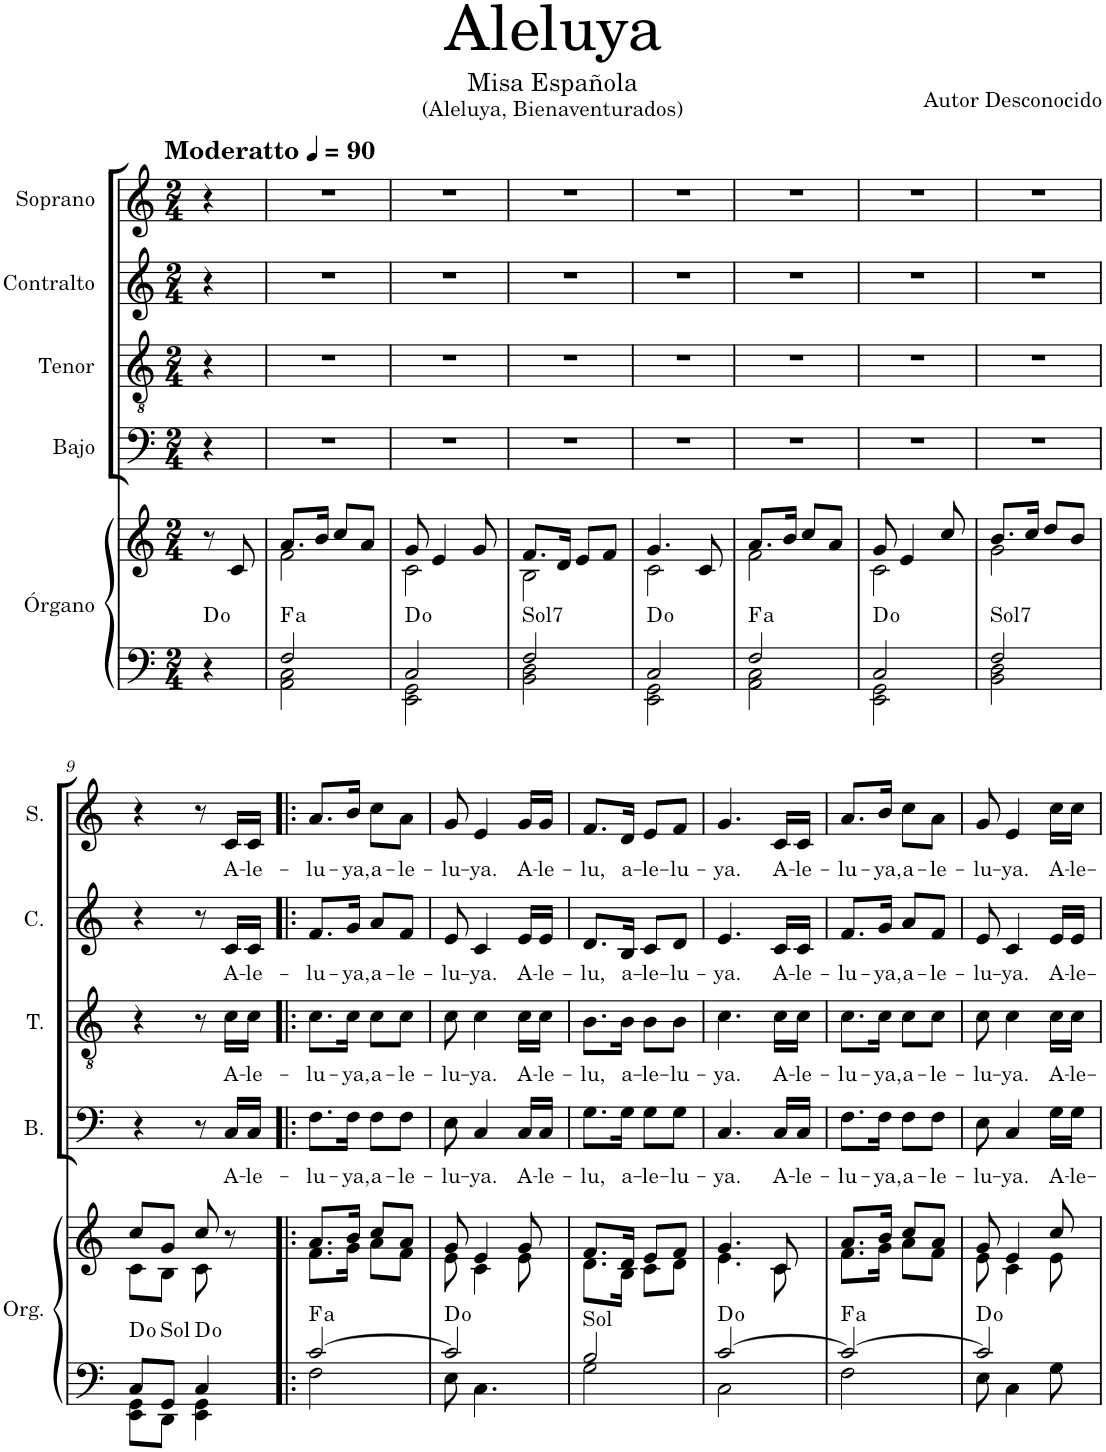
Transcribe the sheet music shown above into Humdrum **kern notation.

**kern	**kern	**harte	**kern	**text	**kern	**text	**kern	**text	**kern	**text
*part5	*part5	*part5	*part4	*part4	*part3	*part3	*part2	*part2	*part1	*part1
*staff6	*staff5	*	*staff4	*staff4	*staff3	*staff3	*staff2	*staff2	*staff1	*staff1
*I"Órgano	*	*	*I"Bajo	*	*I"Tenor	*	*I"Contralto	*	*I"Soprano	*
*	*	*	*I'B.	*	*I'T.	*	*I'C.	*	*I'S.	*
*clefF4	*clefG2	*	*clefF4	*	*clefGv2	*	*clefG2	*	*clefG2	*
*k[]	*k[]	*	*k[]	*	*k[]	*	*k[]	*	*k[]	*
*M2/4	*M2/4	*	*M2/4	*	*M2/4	*	*M2/4	*	*M2/4	*
*MM90	*MM90	*	*MM90	*	*MM90	*	*MM90	*	*MM90	*
=1	=1	=1	=1	=1	=1	=1	=1	=1	=1	=1
!	!	!	!	!	!	!	!	!	!LO:TX:a:B:t=Moderatto	!
4r	8r	D:dim	4r	.	4r	.	4r	.	4r	.
.	8c/	.	.	.	.	.	.	.	.	.
=2	=2	=2	=2	=2	=2	=2	=2	=2	=2	=2
*^	*^	*	*	*	*	*	*	*	*	*
!	!	!	!	!LO:H:kt=a	!	!	!	!	!	!	!	!
2F/	2AAn\ 2C\	8.a/L	2f\	.	2r	.	2r	.	2r	.	2r	.
.	.	16b/Jk	.	.	.	.	.	.	.	.	.	.
.	.	8cc/L	.	.	.	.	.	.	.	.	.	.
.	.	8a/J	.	.	.	.	.	.	.	.	.	.
=3	=3	=3	=3	=3	=3	=3	=3	=3	=3	=3	=3	=3
2C/	2EE\ 2GG\	8g/	2c\	D:dim	2r	.	2r	.	2r	.	2r	.
.	.	4e/	.	.	.	.	.	.	.	.	.	.
.	.	8g/	.	.	.	.	.	.	.	.	.	.
=4	=4	=4	=4	=4	=4	=4	=4	=4	=4	=4	=4	=4
!	!	!	!	!LO:H:kt=Sol7	!	!	!	!	!	!	!	!
2F/	2BB\ 2D\	8.f/L	2B\	N	2r	.	2r	.	2r	.	2r	.
.	.	16d/Jk	.	.	.	.	.	.	.	.	.	.
.	.	8e/L	.	.	.	.	.	.	.	.	.	.
.	.	8f/J	.	.	.	.	.	.	.	.	.	.
=5	=5	=5	=5	=5	=5	=5	=5	=5	=5	=5	=5	=5
2C/	2EE\ 2GG\	4.g/	2c\	D:dim	2r	.	2r	.	2r	.	2r	.
.	.	8c/	.	.	.	.	.	.	.	.	.	.
=6	=6	=6	=6	=6	=6	=6	=6	=6	=6	=6	=6	=6
!	!	!	!	!LO:H:kt=a	!	!	!	!	!	!	!	!
2F/	2AAn\ 2C\	8.a/L	2f\	.	2r	.	2r	.	2r	.	2r	.
.	.	16b/Jk	.	.	.	.	.	.	.	.	.	.
.	.	8cc/L	.	.	.	.	.	.	.	.	.	.
.	.	8a/J	.	.	.	.	.	.	.	.	.	.
=7	=7	=7	=7	=7	=7	=7	=7	=7	=7	=7	=7	=7
2C/	2EE\ 2GG\	8g/	2c\	D:dim	2r	.	2r	.	2r	.	2r	.
.	.	4e/	.	.	.	.	.	.	.	.	.	.
.	.	8cc/	.	.	.	.	.	.	.	.	.	.
=8	=8	=8	=8	=8	=8	=8	=8	=8	=8	=8	=8	=8
!	!	!	!	!LO:H:kt=Sol7	!	!	!	!	!	!	!	!
2F/	2BB\ 2D\	8.b/L	2g\	N	2r	.	2r	.	2r	.	2r	.
.	.	16cc/Jk	.	.	.	.	.	.	.	.	.	.
.	.	8dd/L	.	.	.	.	.	.	.	.	.	.
.	.	8b/J	.	.	.	.	.	.	.	.	.	.
!!LO:LB:g=z
=9	=9	=9	=9	=9	=9	=9	=9	=9	=9	=9	=9	=9
8C/L	8EE\ 8GG\L	8cc/L	8c\L	D:dim	4r	.	4r	.	4r	.	4r	.
!	!	!	!	!LO:H:kt=Sol	!	!	!	!	!	!	!	!
8GG/J	8DD\J	8g/J	8B\J	N	.	.	.	.	.	.	.	.
4C/	4EE\ 4GG\	8cc/	8c\	D:dim	8r	.	8r	.	8r	.	8r	.
!	!	!	!	!	!	!LO:LY:b	!	!LO:LY:b	!	!LO:LY:b	!	!LO:LY:b
.	.	8r	8ryy	.	16C/LL	A-	16c\LL	A-	16c/LL	A-	16c/LL	A-
!	!	!	!	!	!	!LO:LY:b	!	!LO:LY:b	!	!LO:LY:b	!	!LO:LY:b
.	.	.	.	.	16C/JJ	-le-	16c\JJ	-le-	16c/JJ	-le-	16c/JJ	-le-
=10!|:	=10!|:	=10!|:	=10!|:	=10!|:	=10!|:	=10!|:	=10!|:	=10!|:	=10!|:	=10!|:	=10!|:	=10!|:
!	!	!	!	!LO:H:kt=a	!	!LO:LY:b	!	!LO:LY:b	!	!LO:LY:b	!	!LO:LY:b
[2c/	2F\	8.a/L	8.f\L	.	8.F\L	-lu-	8.c\L	-lu-	8.f/L	-lu-	8.a/L	-lu-
!	!	!	!	!	!	!LO:LY:b	!	!LO:LY:b	!	!LO:LY:b	!	!LO:LY:b
.	.	16b/Jk	16g\Jk	.	16F\Jk	-ya,	16c\Jk	-ya,	16g/Jk	-ya,	16b/Jk	-ya,
!	!	!	!	!	!	!LO:LY:b	!	!LO:LY:b	!	!LO:LY:b	!	!LO:LY:b
.	.	8cc/L	8a\L	.	8F\L	a-	8c\L	a-	8a/L	a-	8cc\L	a-
!	!	!	!	!	!	!LO:LY:b	!	!LO:LY:b	!	!LO:LY:b	!	!LO:LY:b
.	.	8a/J	8f\J	.	8F\J	-le-	8c\J	-le-	8f/J	-le-	8a\J	-le-
=11	=11	=11	=11	=11	=11	=11	=11	=11	=11	=11	=11	=11
!	!	!	!	!	!	!LO:LY:b	!	!LO:LY:b	!	!LO:LY:b	!	!LO:LY:b
2c/]	8E\	8g/	8e\	D:dim	8E\	-lu-	8c\	-lu-	8e/	-lu-	8g/	-lu-
!	!	!	!	!	!	!LO:LY:b	!	!LO:LY:b	!	!LO:LY:b	!	!LO:LY:b
.	4.C\	4e/	4c\	.	4C/	-ya.	4c\	-ya.	4c/	-ya.	4e/	-ya.
!	!	!	!	!	!	!LO:LY:b	!	!LO:LY:b	!	!LO:LY:b	!	!LO:LY:b
.	.	8g/	8e\	.	16C/LL	A-	16c\LL	A-	16e/LL	A-	16g/LL	A-
!	!	!	!	!	!	!LO:LY:b	!	!LO:LY:b	!	!LO:LY:b	!	!LO:LY:b
.	.	.	.	.	16C/JJ	-le-	16c\JJ	-le-	16e/JJ	-le-	16g/JJ	-le-
=12	=12	=12	=12	=12	=12	=12	=12	=12	=12	=12	=12	=12
!	!	!	!	!LO:H:kt=Sol	!	!LO:LY:b	!	!LO:LY:b	!	!LO:LY:b	!	!LO:LY:b
2B/	2G\	8.f/L	8.d\L	N	8.G\L	-lu,	8.B\L	-lu,	8.d/L	-lu,	8.f/L	-lu,
!	!	!	!	!	!	!LO:LY:b	!	!LO:LY:b	!	!LO:LY:b	!	!LO:LY:b
.	.	16d/Jk	16B\Jk	.	16G\Jk	a-	16B\Jk	a-	16B/Jk	a-	16d/Jk	a-
!	!	!	!	!	!	!LO:LY:b	!	!LO:LY:b	!	!LO:LY:b	!	!LO:LY:b
.	.	8e/L	8c\L	.	8G\L	-le-	8B\L	-le-	8c/L	-le-	8e/L	-le-
!	!	!	!	!	!	!LO:LY:b	!	!LO:LY:b	!	!LO:LY:b	!	!LO:LY:b
.	.	8f/J	8d\J	.	8G\J	-lu-	8B\J	-lu-	8d/J	-lu-	8f/J	-lu-
=13	=13	=13	=13	=13	=13	=13	=13	=13	=13	=13	=13	=13
!	!	!	!	!	!	!LO:LY:b	!	!LO:LY:b	!	!LO:LY:b	!	!LO:LY:b
[2c/	2C\	4.g/	4.e\	D:dim	4.C/	-ya.	4.c\	-ya.	4.e/	-ya.	4.g/	-ya.
!	!	!	!	!	!	!LO:LY:b	!	!LO:LY:b	!	!LO:LY:b	!	!LO:LY:b
.	.	8c/	8c\	.	16C/LL	A-	16c\LL	A-	16c/LL	A-	16c/LL	A-
!	!	!	!	!	!	!LO:LY:b	!	!LO:LY:b	!	!LO:LY:b	!	!LO:LY:b
.	.	.	.	.	16C/JJ	-le-	16c\JJ	-le-	16c/JJ	-le-	16c/JJ	-le-
=14	=14	=14	=14	=14	=14	=14	=14	=14	=14	=14	=14	=14
!	!	!	!	!LO:H:kt=a	!	!LO:LY:b	!	!LO:LY:b	!	!LO:LY:b	!	!LO:LY:b
2c/_	2F\	8.a/L	8.f\L	.	8.F\L	-lu-	8.c\L	-lu-	8.f/L	-lu-	8.a/L	-lu-
!	!	!	!	!	!	!LO:LY:b	!	!LO:LY:b	!	!LO:LY:b	!	!LO:LY:b
.	.	16b/Jk	16g\Jk	.	16F\Jk	-ya,	16c\Jk	-ya,	16g/Jk	-ya,	16b/Jk	-ya,
!	!	!	!	!	!	!LO:LY:b	!	!LO:LY:b	!	!LO:LY:b	!	!LO:LY:b
.	.	8cc/L	8a\L	.	8F\L	a-	8c\L	a-	8a/L	a-	8cc\L	a-
!	!	!	!	!	!	!LO:LY:b	!	!LO:LY:b	!	!LO:LY:b	!	!LO:LY:b
.	.	8a/J	8f\J	.	8F\J	-le-	8c\J	-le-	8f/J	-le-	8a\J	-le-
=15	=15	=15	=15	=15	=15	=15	=15	=15	=15	=15	=15	=15
!	!	!	!	!	!	!LO:LY:b	!	!LO:LY:b	!	!LO:LY:b	!	!LO:LY:b
2c/]	8E\	8g/	8e\	D:dim	8E\	-lu-	8c\	-lu-	8e/	-lu-	8g/	-lu-
!	!	!	!	!	!	!LO:LY:b	!	!LO:LY:b	!	!LO:LY:b	!	!LO:LY:b
.	4C\	4e/	4c\	.	4C/	-ya.	4c\	-ya.	4c/	-ya.	4e/	-ya.
!	!	!	!	!	!	!LO:LY:b	!	!LO:LY:b	!	!LO:LY:b	!	!LO:LY:b
.	8G\	8cc/	8e\	.	16G\LL	A-	16c\LL	A-	16e/LL	A-	16cc\LL	A-
!	!	!	!	!	!	!LO:LY:b	!	!LO:LY:b	!	!LO:LY:b	!	!LO:LY:b
.	.	.	.	.	16G\JJ	-le-	16c\JJ	-le-	16e/JJ	-le-	16cc\JJ	-le-
*v	*v	*	*	*	*	*	*	*	*	*	*	*
*	*v	*v	*	*	*	*	*	*	*	*	*
=	=	=	=	=	=	=	=	=	=	=
*-	*-	*-	*-	*-	*-	*-	*-	*-	*-	*-
